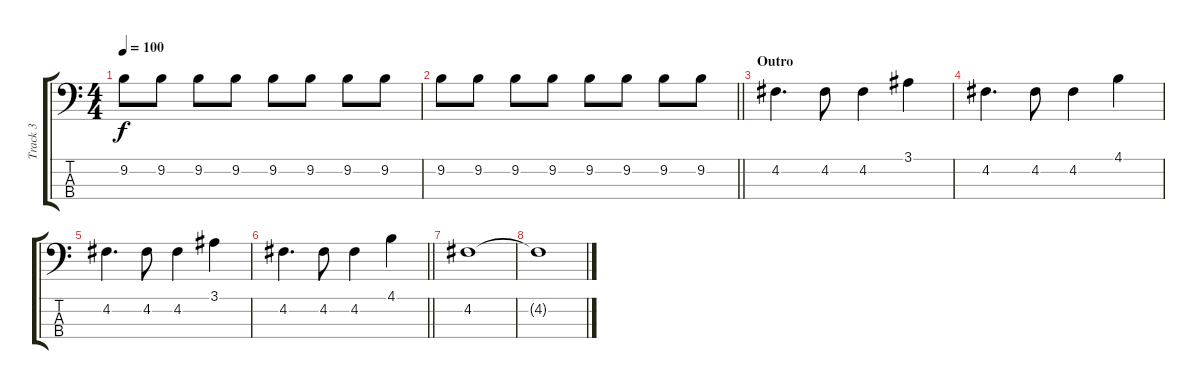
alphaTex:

\track ("Track 3" "Track 3") {instrument electricbassfinger}
\staff {score tabs}
\tuning (G2 D2 A1 E1) {hide}
\ts (4 4)
\tempo 100
\clef f4
\ks c
9.2.8{dy f} 9.2.8 9.2.8 9.2.8 9.2.8 9.2.8 9.2.8 9.2.8 |
\barLineRight lightlight
9.2.8 9.2.8 9.2.8 9.2.8 9.2.8 9.2.8 9.2.8 9.2.8 |
\section ("" "Outro")
4.2.4{d} 4.2.8 4.2.4 3.1.4 |
4.2.4{d} 4.2.8 4.2.4 4.1.4 |
4.2.4{d} 4.2.8 4.2.4 3.1.4 |
\barLineRight lightlight
4.2.4{d} 4.2.8 4.2.4 4.1.4 |
4.2.1 |
4.2{t}.1
